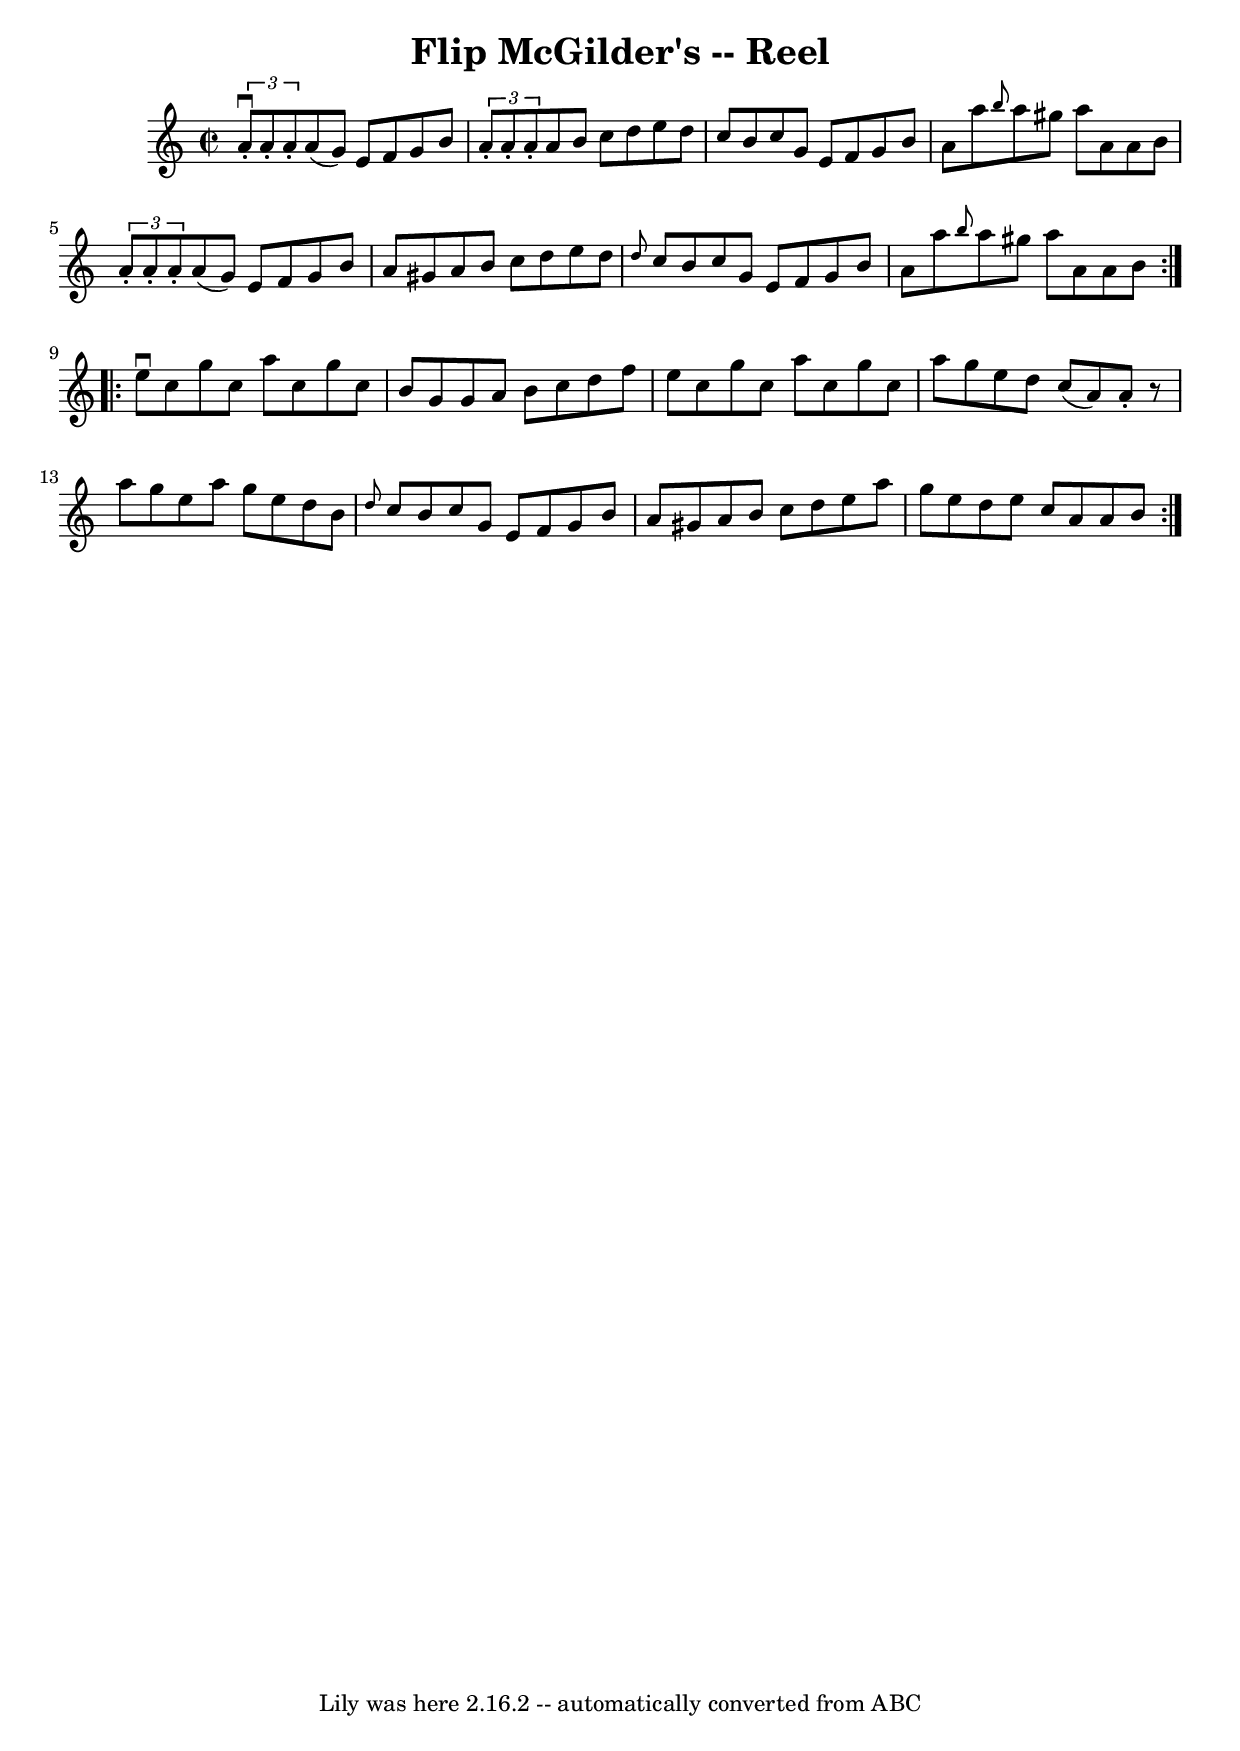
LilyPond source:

\version "2.16.2"
\include "Mammoth.ily"
\header {
	%% book = "Ryan's Mammoth Collection"
	crossRefNumber = "1"
	footnotes = "\\\\284"
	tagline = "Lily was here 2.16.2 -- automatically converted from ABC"
	title = "Flip McGilder's -- Reel"
}
voicedefault =  {


\repeat volta 2 {
\override Staff.TimeSignature #'style = #'C
 \time 2/2 
\key a \minor   \times 2/3 { a'8^\downbow-. a'8 -. a'8 -. }   
a'8 (g'8) e'8 f'8 g'8 b'8    |
   \times 2/3 { a'8 -.  
 a'8 -. a'8 -. } a'8 b'8 c''8 d''8 e''8 d''8    |
   
c''8 b'8 c''8 g'8 e'8 f'8 g'8 b'8    |
 a'8    
a''8  \grace { b''8  } a''8 gis''8 a''8 a'8 a'8 b'8    
|
     \times 2/3 { a'8 -. a'8 -. a'8 -. } a'8 (g'8) e'8  
 f'8 g'8 b'8    |
 a'8 gis'8 a'8 b'8 c''8 d''8    
e''8 d''8    |
 \grace { d''8  } c''8 b'8 c''8 g'8    
e'8 f'8 g'8 b'8    |
 a'8 a''8  \grace { b''8  } a''8  
 gis''8 a''8 a'8 a'8 b'8    }     \repeat volta 2 { e''8 
^\downbow c''8 g''8 c''8 a''8 c''8 g''8 c''8    |
   
b'8 g'8 g'8 a'8 b'8 c''8 d''8 f''8    |
 e''8    
c''8 g''8 c''8 a''8 c''8 g''8 c''8    |
 a''8 g''8 
 e''8 d''8 c''8 (a'8) a'8 -.   r8   |
 a''8 g''8   
 e''8 a''8 g''8 e''8 d''8 b'8    |
 \grace { d''8  }   
c''8 b'8 c''8 g'8 e'8 f'8 g'8 b'8    |
 a'8    
gis'8 a'8 b'8 c''8 d''8 e''8 a''8    |
 g''8 e''8  
 d''8 e''8 c''8 a'8 a'8 b'8    }   
}

\score{
    <<

	\context Staff="default"
	{
	    \voicedefault 
	}

    >>
	\layout {
	}
	\midi {}
}
